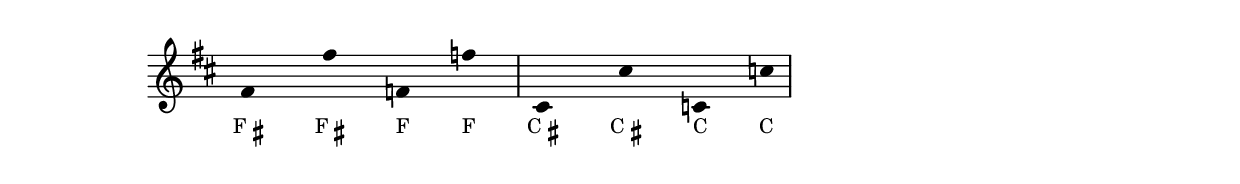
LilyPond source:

\version "2.18.2"

\header {
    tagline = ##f
}

\score {
    \new Staff \with{
        \remove "Time_signature_engraver"
        \hide Stem
    }
    {
        \time 4/4
        \key d \major

        <<
        \new Voice = "one" {
            fis'4 fis''4 f'4 f''4 cis'4 cis''4 c'4 c''4
        }

        \new Lyrics \lyricsto "one" \lyricmode {
			\override Lyrics.LyricSpace.minimum-distance = #5.0
			\override LyricText.font-size = #-1
			\markup{F\sharp} \markup{F\sharp} F F
			\markup{C\sharp} \markup{C\sharp} C C
        }
        >>

    }
}
